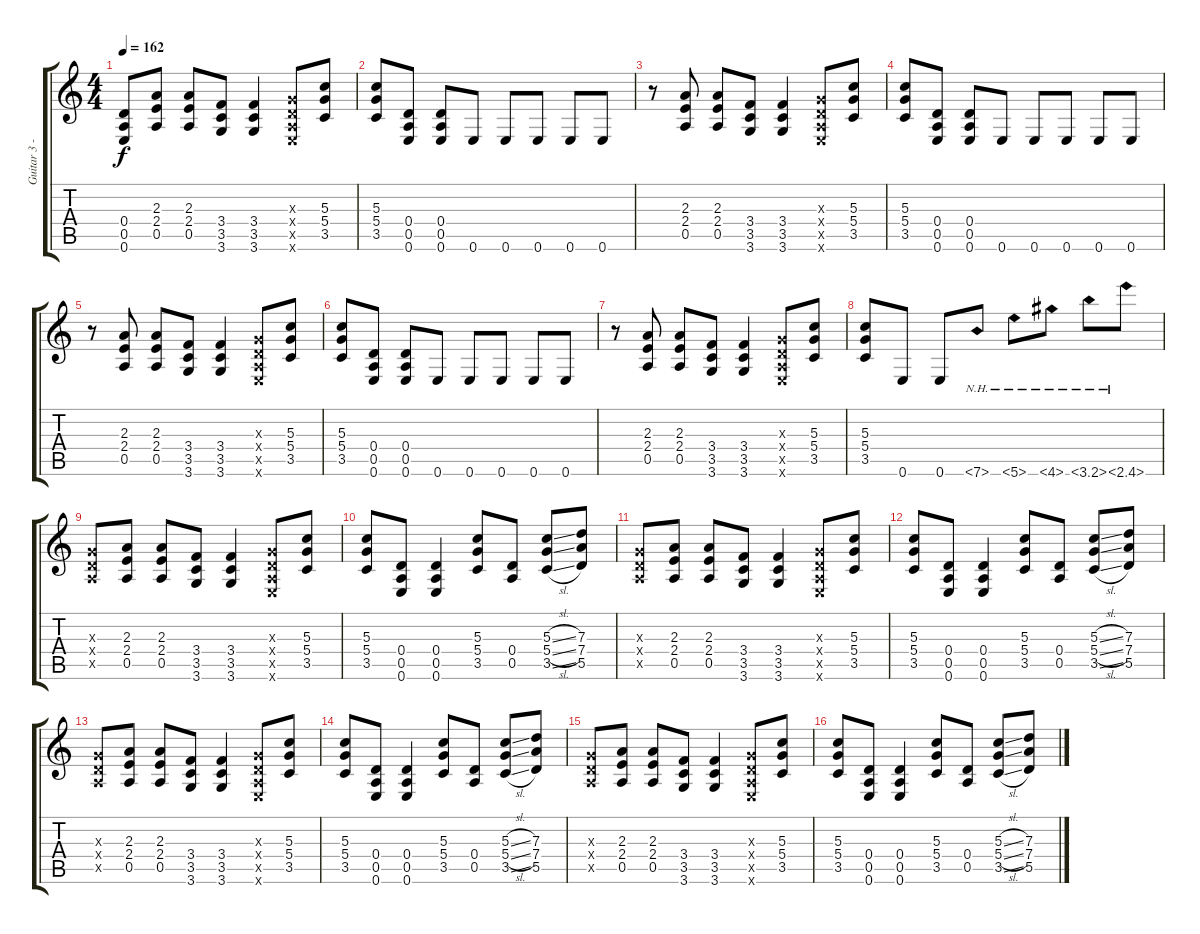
\track ("Guitar 3 - Mike Lewis" "Guitar 3 -") {instrument distortionguitar}
\staff {score tabs}
\tuning (E4 B3 G3 D3 A2 E2) {hide}
\ts (4 4)
\tempo 162
\clef g2
\ks c
(0.4{t} 0.5{t} 0.6{t}).8{dy f} (2.3 2.4 0.5).8 (2.3 2.4 0.5).8 (3.4 3.5 3.6).8 (3.4 3.5 3.6).4 (0.3{x} 0.4{x} 0.5{x} 0.6{x}).8 (5.3 5.4 3.5).8 |
(5.3 5.4 3.5).8 (0.4 0.5 0.6).8 (0.4 0.5 0.6).8 0.6.8 0.6.8 0.6.8 0.6.8 0.6.8 |
r.8 (2.3 2.4 0.5).8 (2.3 2.4 0.5).8 (3.4 3.5 3.6).8 (3.4 3.5 3.6).4 (0.3{x} 0.4{x} 0.5{x} 0.6{x}).8 (5.3 5.4 3.5).8 |
(5.3 5.4 3.5).8 (0.4 0.5 0.6).8 (0.4 0.5 0.6).8 0.6.8 0.6.8 0.6.8 0.6.8 0.6.8 |
r.8 (2.3 2.4 0.5).8 (2.3 2.4 0.5).8 (3.4 3.5 3.6).8 (3.4 3.5 3.6).4 (0.3{x} 0.4{x} 0.5{x} 0.6{x}).8 (5.3 5.4 3.5).8 |
(5.3 5.4 3.5).8 (0.4 0.5 0.6).8 (0.4 0.5 0.6).8 0.6.8 0.6.8 0.6.8 0.6.8 0.6.8 |
r.8 (2.3 2.4 0.5).8 (2.3 2.4 0.5).8 (3.4 3.5 3.6).8 (3.4 3.5 3.6).4 (0.3{x} 0.4{x} 0.5{x} 0.6{x}).8 (5.3 5.4 3.5).8 |
(5.3 5.4 3.5).8 0.6.8 0.6.8 7.6{nh}.8 5.6{nh}.8 4.6{nh}.8 3.6{nh}.8 2.6{nh}.8 |
(0.3{x} 0.4{x} 0.5{x}).8 (2.3 2.4 0.5).8 (2.3 2.4 0.5).8 (3.4 3.5 3.6).8 (3.4 3.5 3.6).4 (0.3{x} 0.4{x} 0.5{x} 0.6{x}).8 (5.3 5.4 3.5).8 |
(5.3 5.4 3.5).8 (0.4 0.5 0.6).8 (0.4 0.5 0.6).4 (5.3 5.4 3.5).8 (0.4 0.5).8 (5.3{sl} 5.4{sl} 3.5{sl}).8 (7.3 7.4 5.5).8 |
(0.3{x} 0.4{x} 0.5{x}).8 (2.3 2.4 0.5).8 (2.3 2.4 0.5).8 (3.4 3.5 3.6).8 (3.4 3.5 3.6).4 (0.3{x} 0.4{x} 0.5{x} 0.6{x}).8 (5.3 5.4 3.5).8 |
(5.3 5.4 3.5).8 (0.4 0.5 0.6).8 (0.4 0.5 0.6).4 (5.3 5.4 3.5).8 (0.4 0.5).8 (5.3{sl} 5.4{sl} 3.5{sl}).8 (7.3 7.4 5.5).8 |
(0.3{x} 0.4{x} 0.5{x}).8 (2.3 2.4 0.5).8 (2.3 2.4 0.5).8 (3.4 3.5 3.6).8 (3.4 3.5 3.6).4 (0.3{x} 0.4{x} 0.5{x} 0.6{x}).8 (5.3 5.4 3.5).8 |
(5.3 5.4 3.5).8 (0.4 0.5 0.6).8 (0.4 0.5 0.6).4 (5.3 5.4 3.5).8 (0.4 0.5).8 (5.3{sl} 5.4{sl} 3.5{sl}).8 (7.3 7.4 5.5).8 |
(0.3{x} 0.4{x} 0.5{x}).8 (2.3 2.4 0.5).8 (2.3 2.4 0.5).8 (3.4 3.5 3.6).8 (3.4 3.5 3.6).4 (0.3{x} 0.4{x} 0.5{x} 0.6{x}).8 (5.3 5.4 3.5).8 |
(5.3 5.4 3.5).8 (0.4 0.5 0.6).8 (0.4 0.5 0.6).4 (5.3 5.4 3.5).8 (0.4 0.5).8 (5.3{sl} 5.4{sl} 3.5{sl}).8 (7.3 7.4 5.5).8
